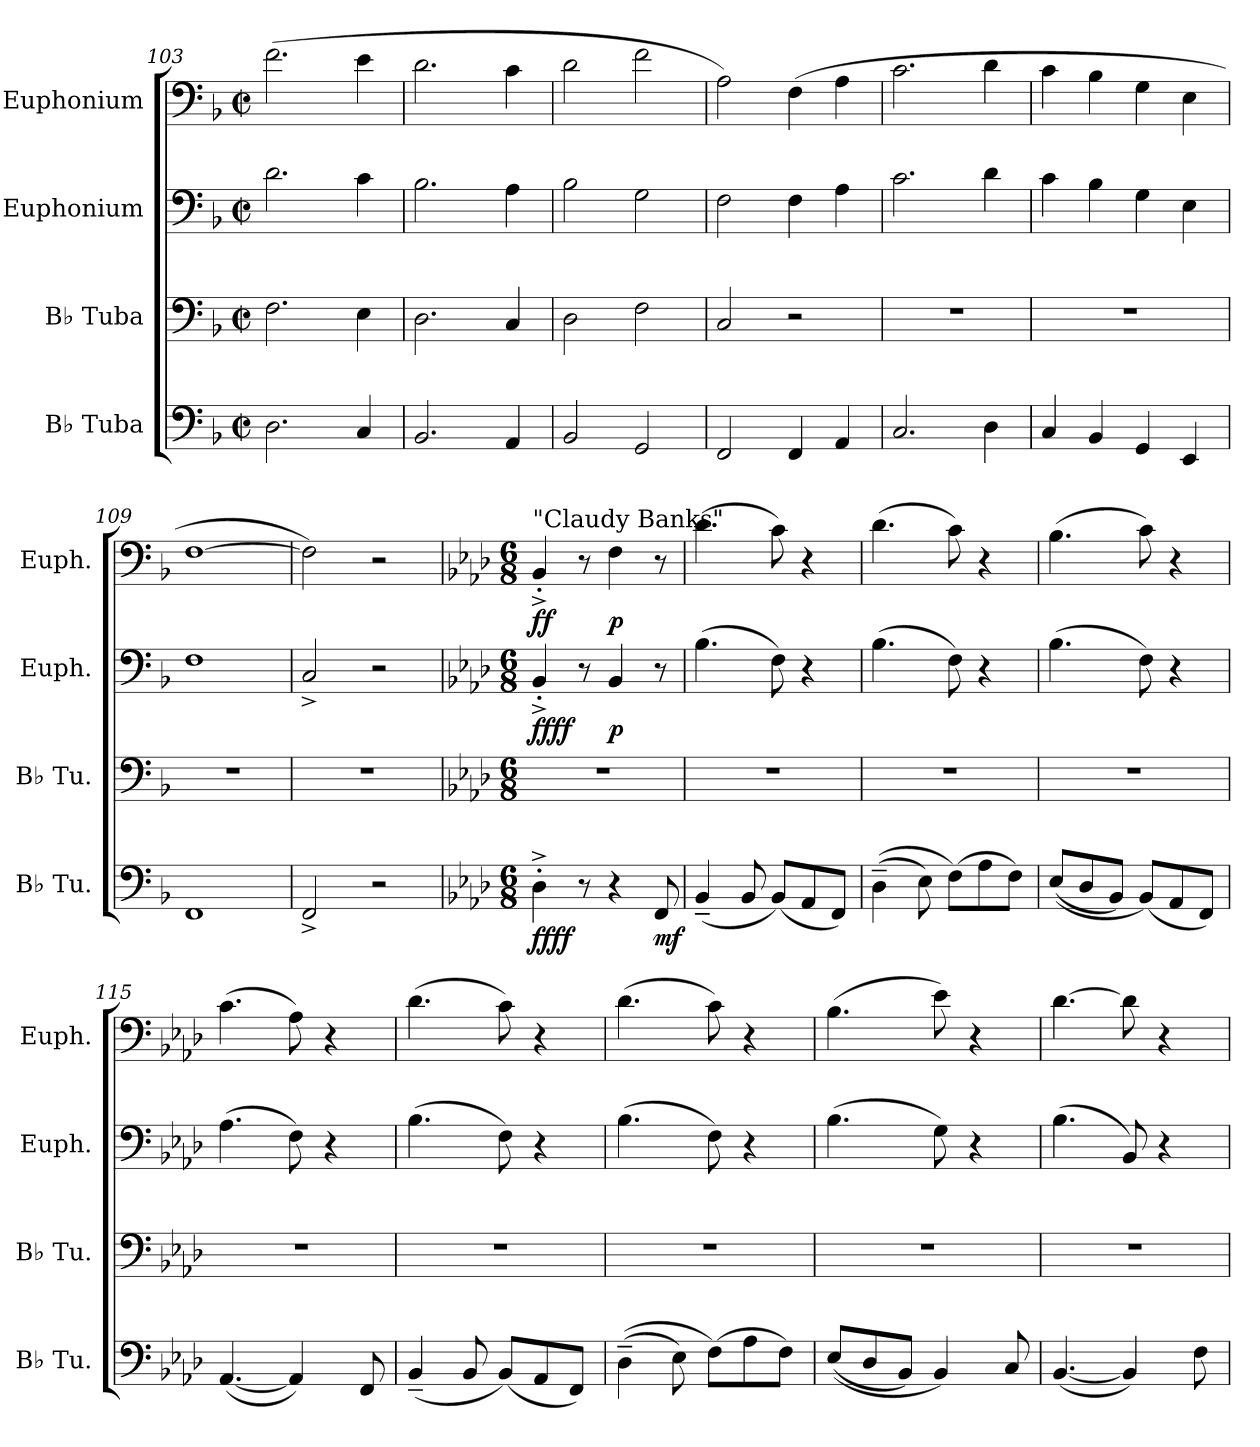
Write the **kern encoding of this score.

**kern	**dynam	**kern	**kern	**dynam	**kern	**dynam
*part4	*part4	*part3	*part2	*part2	*part1	*part1
*staff4	*staff4	*staff3	*staff2	*staff2	*staff1	*staff1
*I"B♭ Tuba	*	*I"B♭ Tuba	*I"Euphonium	*	*I"Euphonium	*
*I'B♭ Tu.	*	*I'B♭ Tu.	*I'Euph.	*	*I'Euph.	*
!!LO:LB:g=z
*clefF4	*	*clefF4	*clefF4	*	*clefF4	*
*k[b-]	*	*k[b-]	*k[b-]	*	*k[b-]	*
*M2/2	*	*M2/2	*M2/2	*	*M2/2	*
*met(c|)	*	*met(c|)	*met(c|)	*	*met(c|)	*
=103	=103	=103	=103	=103	=103	=103
2.D\	.	2.F\	2.d\	.	(2.f\	.
4C/	.	4E\	4c\	.	4e\	.
=104	=104	=104	=104	=104	=104	=104
2.BB-/	.	2.D\	2.B-\	.	2.d\	.
4AA/	.	4C/	4A\	.	4c\	.
=105	=105	=105	=105	=105	=105	=105
2BB-/	.	2D\	2B-\	.	2d\	.
2GG/	.	2F\	2G\	.	2f\	.
=106	=106	=106	=106	=106	=106	=106
2FF/	.	2C/	2F\	.	2A\)	.
4FF/	.	2r	4F\	.	(4F\	.
4AA/	.	.	4A\	.	4A\	.
=107	=107	=107	=107	=107	=107	=107
2.C/	.	1r	2.c\	.	2.c\	.
4D\	.	.	4d\	.	4d\	.
=108	=108	=108	=108	=108	=108	=108
4C/	.	1r	4c\	.	4c\	.
4BB-/	.	.	4B-\	.	4B-\	.
4GG/	.	.	4G\	.	4G\	.
4EE/	.	.	4E\	.	4E\	.
=109	=109	=109	=109	=109	=109	=109
1FF	.	1r	1F	.	[1F	.
=110	=110	=110	=110	=110	=110	=110
2FF^/	.	1r	2C^/	.	2F\])	.
2r	.	.	2r	.	2r	.
=111	=111	=111	=111	=111	=111	=111
*k[b-e-a-d-]	*	*k[b-e-a-d-]	*k[b-e-a-d-]	*	*k[b-e-a-d-]	*
*M6/8	*	*M6/8	*M6/8	*	*M6/8	*
*	*	*	*	*	*MM180	*
!	!	!	!	!	!LO:TX:a:t="Claudy Banks"	!
!	!LO:DY:b	!	!	!	!	!
!	!LO:DY:n=1:b	!	!	!LO:DY:b	!	!
!	!	!	!	!LO:DY:n=1:b	!	!LO:DY:b
4D-^'\	ff ff	2.r	4BB-^'/	ff ff	4BB-^'/	ff
8r	.	.	8r	.	8r	.
!	!	!	!	!LO:DY:n=2:b	!	!LO:DY:b
4r	.	.	4BB-/	p	4F\	p
!	!LO:DY:n=2:b	!	!	!	!	!
8FF/	mf	.	8r	.	8r	.
!!LO:PB:g=z
=112	=112	=112	=112	=112	=112	=112
(4BB-~/	.	2.r	(4.B-\	.	(4.d-\	.
8BB-/	.	.	.	.	.	.
(8BB-/L)	.	.	8F\)	.	8c\)	.
8AA-/	.	.	4r	.	4r	.
8FF/J)	.	.	.	.	.	.
=113	=113	=113	=113	=113	=113	=113
((4D-~\	.	2.r	(4.B-\	.	(4.d-\	.
8E-\)	.	.	.	.	.	.
(8F\L)	.	.	8F\)	.	8c\)	.
8A-\	.	.	4r	.	4r	.
8F\J)	.	.	.	.	.	.
=114	=114	=114	=114	=114	=114	=114
((8E-/L	.	2.r	(4.B-\	.	(4.B-\	.
8D-/	.	.	.	.	.	.
8BB-/J)	.	.	.	.	.	.
(8BB-/L)	.	.	8F\)	.	8c\)	.
8AA-/	.	.	4r	.	4r	.
8FF/J)	.	.	.	.	.	.
=115	=115	=115	=115	=115	=115	=115
([4.AA-/	.	2.r	(4.A-\	.	(4.c\	.
4AA-/])	.	.	8F\)	.	8A-\)	.
.	.	.	4r	.	4r	.
8FF/	.	.	.	.	.	.
=116	=116	=116	=116	=116	=116	=116
(4BB-~/	.	2.r	(4.B-\	.	(4.d-\	.
8BB-/	.	.	.	.	.	.
(8BB-/L)	.	.	8F\)	.	8c\)	.
8AA-/	.	.	4r	.	4r	.
8FF/J)	.	.	.	.	.	.
=117	=117	=117	=117	=117	=117	=117
((4D-~\	.	2.r	(4.B-\	.	(4.d-\	.
8E-\)	.	.	.	.	.	.
(8F\L)	.	.	8F\)	.	8c\)	.
8A-\	.	.	4r	.	4r	.
8F\J)	.	.	.	.	.	.
!!LO:LB:g=z
=118	=118	=118	=118	=118	=118	=118
((8E-/L	.	2.r	(4.B-\	.	(4.B-\	.
8D-/	.	.	.	.	.	.
8BB-/J)	.	.	.	.	.	.
4BB-/)	.	.	8G\)	.	8e-\)	.
.	.	.	4r	.	4r	.
8C/	.	.	.	.	.	.
=119	=119	=119	=119	=119	=119	=119
([4.BB-/	.	2.r	(4.B-\	.	[4.d-\	.
4BB-/])	.	.	8BB-/)	.	8d-\]	.
.	.	.	4r	.	4r	.
8F\	.	.	.	.	.	.
=	=	=	=	=	=	=
*-	*-	*-	*-	*-	*-	*-
